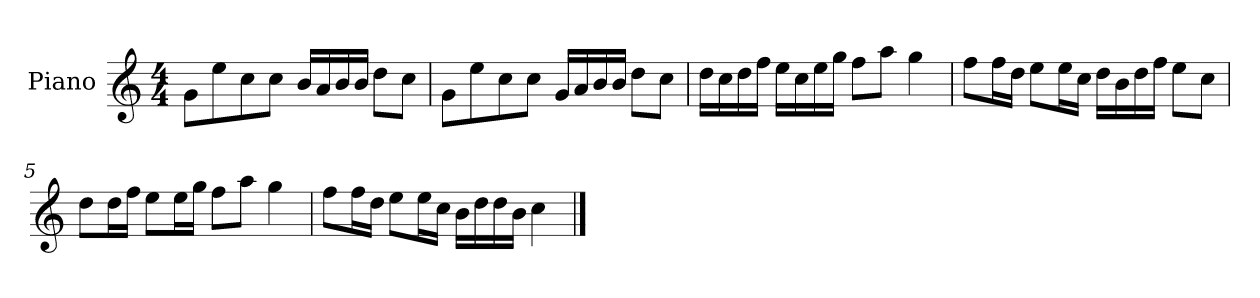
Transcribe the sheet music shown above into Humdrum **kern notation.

**kern
*part1
*staff1
*I"Piano
*I'P-no
*clefG2
*k[]
*M4/4
*MM90
=1
8g\L
8ee\
8cc\
8cc\J
16b/LL
16a/
16b/
16b/JJ
8dd\L
8cc\J
=2
8g\L
8ee\
8cc\
8cc\J
16g/LL
16a/
16b/
16b/JJ
8dd\L
8cc\J
=3
16dd\LL
16cc\
16dd\
16ff\JJ
16ee\LL
16cc\
16ee\
16gg\JJ
8ff\L
8aa\J
4gg\
=4
8ff\L
16ff\L
16dd\JJ
8ee\L
16ee\L
16cc\JJ
16dd\LL
16b\
16dd\
16ff\JJ
8ee\L
8cc\J
!!LO:LB:g=z
=5
8dd\L
16dd\L
16ff\JJ
8ee\L
16ee\L
16gg\JJ
8ff\L
8aa\J
4gg\
=6
8ff\L
16ff\L
16dd\JJ
8ee\L
16ee\L
16cc\JJ
16b\LL
16dd\
16dd\
16b\JJ
4cc\
==
*-
